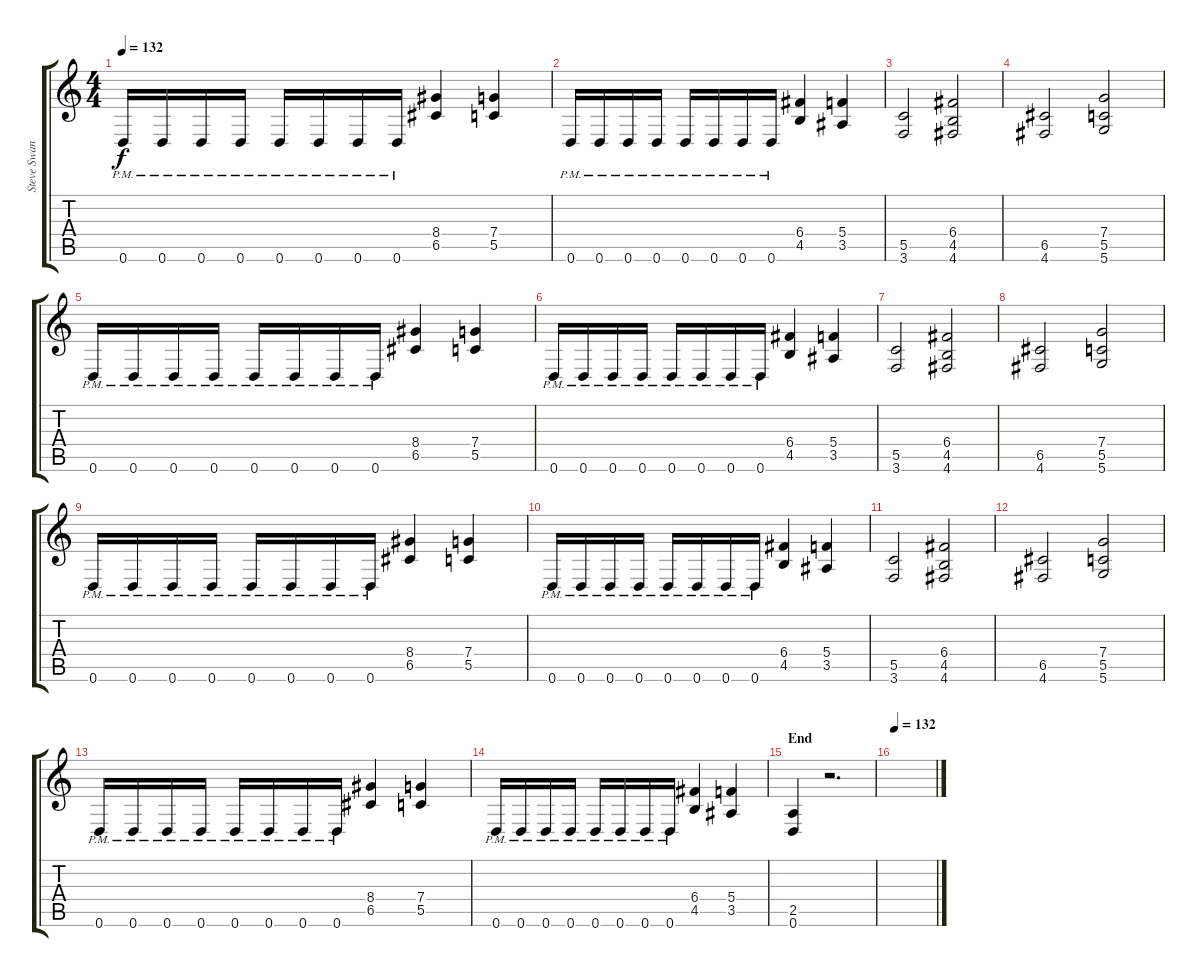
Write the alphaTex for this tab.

\track ("Steve Swanson (Rythm Guitar+Solo)" "Steve Swan") {instrument overdrivenguitar}
\staff {score tabs}
\tuning (D4 A3 F3 C3 G2 D2) {hide}
\ts (4 4)
\tempo 132
\clef g2
\ks c
0.6{pm}.16{dy f} 0.6{pm}.16 0.6{pm}.16 0.6{pm}.16 0.6{pm}.16 0.6{pm}.16 0.6{pm}.16 0.6{pm}.16 (8.4 6.5).4 (7.4 5.5).4 |
0.6{pm}.16 0.6{pm}.16 0.6{pm}.16 0.6{pm}.16 0.6{pm}.16 0.6{pm}.16 0.6{pm}.16 0.6{pm}.16 (6.4 4.5).4 (5.4 3.5).4 |
(5.5 3.6).2 (6.4 4.5 4.6).2 |
(6.5 4.6).2 (7.4 5.5 5.6).2 |
0.6{pm}.16 0.6{pm}.16 0.6{pm}.16 0.6{pm}.16 0.6{pm}.16 0.6{pm}.16 0.6{pm}.16 0.6{pm}.16 (8.4 6.5).4 (7.4 5.5).4 |
0.6{pm}.16 0.6{pm}.16 0.6{pm}.16 0.6{pm}.16 0.6{pm}.16 0.6{pm}.16 0.6{pm}.16 0.6{pm}.16 (6.4 4.5).4 (5.4 3.5).4 |
(5.5 3.6).2 (6.4 4.5 4.6).2 |
(6.5 4.6).2 (7.4 5.5 5.6).2 |
0.6{pm}.16 0.6{pm}.16 0.6{pm}.16 0.6{pm}.16 0.6{pm}.16 0.6{pm}.16 0.6{pm}.16 0.6{pm}.16 (8.4 6.5).4 (7.4 5.5).4 |
0.6{pm}.16 0.6{pm}.16 0.6{pm}.16 0.6{pm}.16 0.6{pm}.16 0.6{pm}.16 0.6{pm}.16 0.6{pm}.16 (6.4 4.5).4 (5.4 3.5).4 |
(5.5 3.6).2 (6.4 4.5 4.6).2 |
(6.5 4.6).2 (7.4 5.5 5.6).2 |
0.6{pm}.16 0.6{pm}.16 0.6{pm}.16 0.6{pm}.16 0.6{pm}.16 0.6{pm}.16 0.6{pm}.16 0.6{pm}.16 (8.4 6.5).4 (7.4 5.5).4 |
0.6{pm}.16 0.6{pm}.16 0.6{pm}.16 0.6{pm}.16 0.6{pm}.16 0.6{pm}.16 0.6{pm}.16 0.6{pm}.16 (6.4 4.5).4 (5.4 3.5).4 |
\section ("" "End")
(2.5 0.6).4 r.2{d} |
\tempo 132
